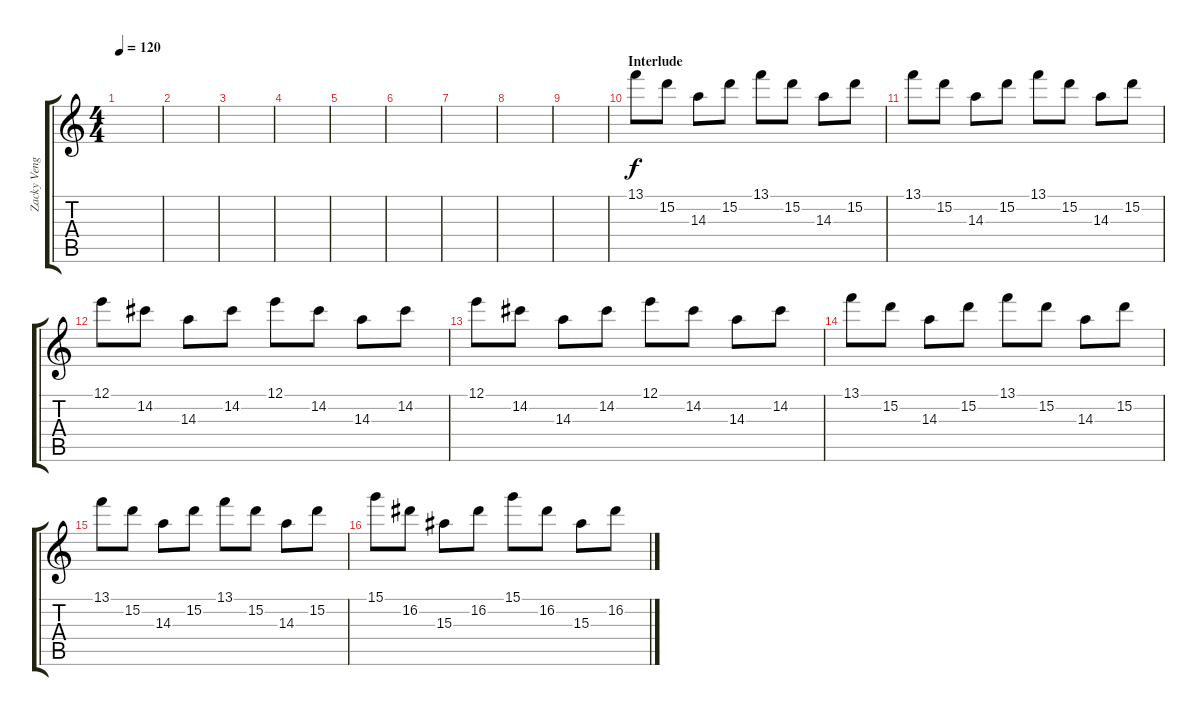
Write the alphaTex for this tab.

\track ("Zacky Vengeance (Lead)" "Zacky Veng") {instrument overdrivenguitar}
\staff {score tabs}
\tuning (E4 B3 G3 D3 A2 D2) {hide}
\ts (4 4)
\tempo 120
\clef g2
\ks c
|
|
|
|
|
|
|
|
|
\section ("" "Interlude")
13.1.8{instrument electricguitarclean} 15.2.8 14.3.8 15.2.8 13.1.8 15.2.8 14.3.8 15.2.8 |
13.1.8 15.2.8 14.3.8 15.2.8 13.1.8 15.2.8 14.3.8 15.2.8 |
12.1.8 14.2.8 14.3.8 14.2.8 12.1.8 14.2.8 14.3.8 14.2.8 |
12.1.8 14.2.8 14.3.8 14.2.8 12.1.8 14.2.8 14.3.8 14.2.8 |
13.1.8 15.2.8 14.3.8 15.2.8 13.1.8 15.2.8 14.3.8 15.2.8 |
13.1.8 15.2.8 14.3.8 15.2.8 13.1.8 15.2.8 14.3.8 15.2.8 |
15.1.8 16.2.8 15.3.8 16.2.8 15.1.8 16.2.8 15.3.8 16.2.8
